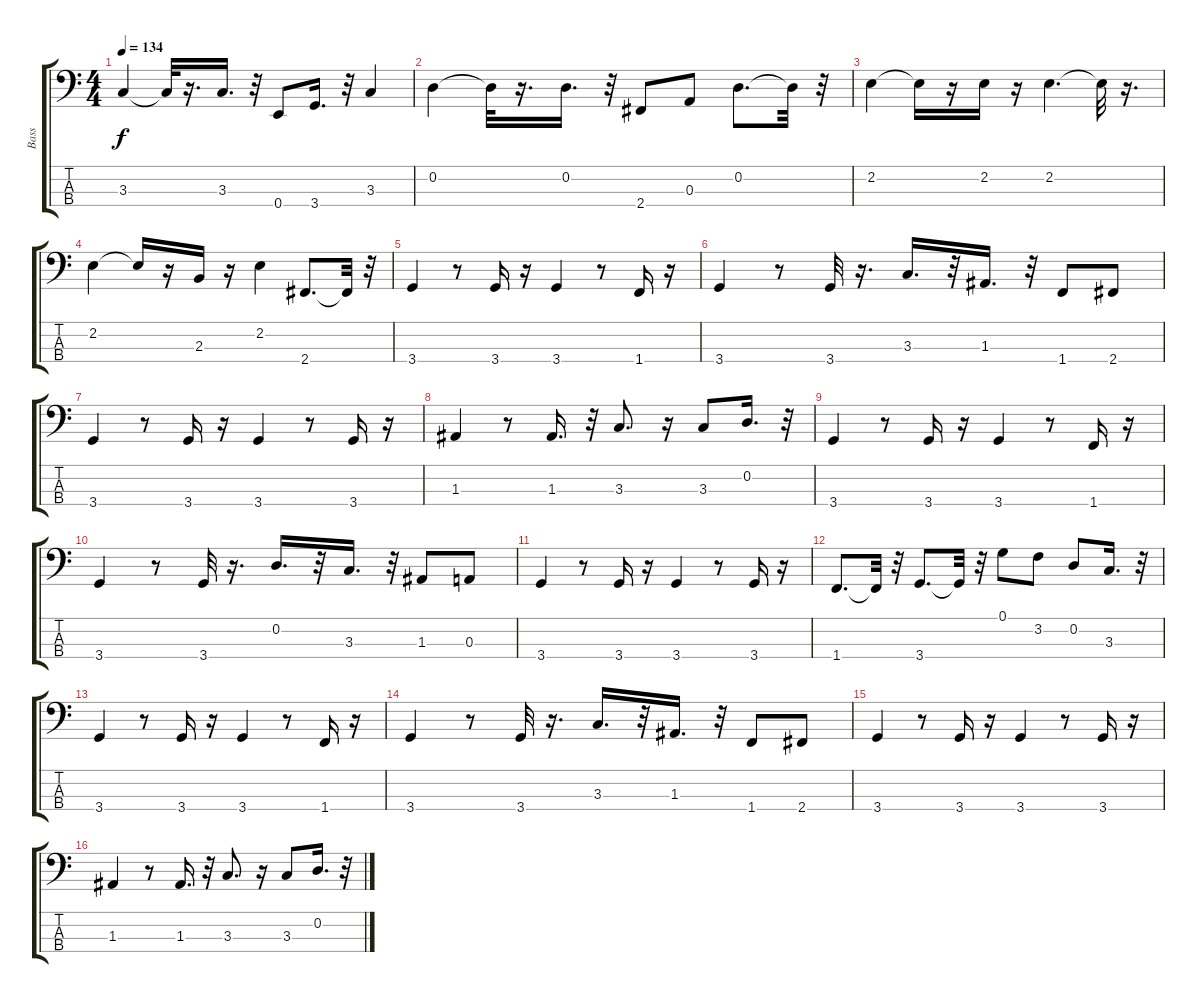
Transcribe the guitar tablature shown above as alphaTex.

\track ("Bass" "Bass") {instrument electricbassfinger}
\staff {score tabs}
\tuning (G2 D2 A1 E1) {hide}
\ts (4 4)
\tempo 134
\clef f4
\ks c
3.3.4{dy f} 3.3{t}.32 r.16{d} 3.3.16{d} r.32 0.4.8 3.4.16{d} r.32 3.3.4 |
0.2.4 0.2{t}.32 r.16{d} 0.2.16{d} r.32 2.4.8 0.3.8 0.2.8{d} 0.2{t}.32 r.32 |
2.2.4 2.2{t}.16 r.16 2.2.16 r.16 2.2.4{d} 2.2{t}.32 r.16{d} |
2.2.4 2.2{t}.16 r.16 2.3.16 r.16 2.2.4 2.4.8{d} 2.4{t}.32 r.32 |
3.4.4 r.8 3.4.16 r.16 3.4.4 r.8 1.4.16 r.16 |
3.4.4 r.8 3.4.32 r.16{d} 3.3.16{d} r.32 1.3.16{d} r.32 1.4.8 2.4.8 |
3.4.4 r.8 3.4.16 r.16 3.4.4 r.8 3.4.16 r.16 |
1.3.4 r.8 1.3.16{d} r.32 3.3.8{d} r.16 3.3.8 0.2.16{d} r.32 |
3.4.4 r.8 3.4.16 r.16 3.4.4 r.8 1.4.16 r.16 |
3.4.4 r.8 3.4.32 r.16{d} 0.2.16{d} r.32 3.3.16{d} r.32 1.3.8 0.3.8 |
3.4.4 r.8 3.4.16 r.16 3.4.4 r.8 3.4.16 r.16 |
1.4.8{d} 1.4{t}.32 r.32 3.4.8{d} 3.4{t}.32 r.32 0.1.8 3.2.8 0.2.8 3.3.16{d} r.32 |
3.4.4 r.8 3.4.16 r.16 3.4.4 r.8 1.4.16 r.16 |
3.4.4 r.8 3.4.32 r.16{d} 3.3.16{d} r.32 1.3.16{d} r.32 1.4.8 2.4.8 |
3.4.4 r.8 3.4.16 r.16 3.4.4 r.8 3.4.16 r.16 |
1.3.4 r.8 1.3.16{d} r.32 3.3.8{d} r.16 3.3.8 0.2.16{d} r.32
